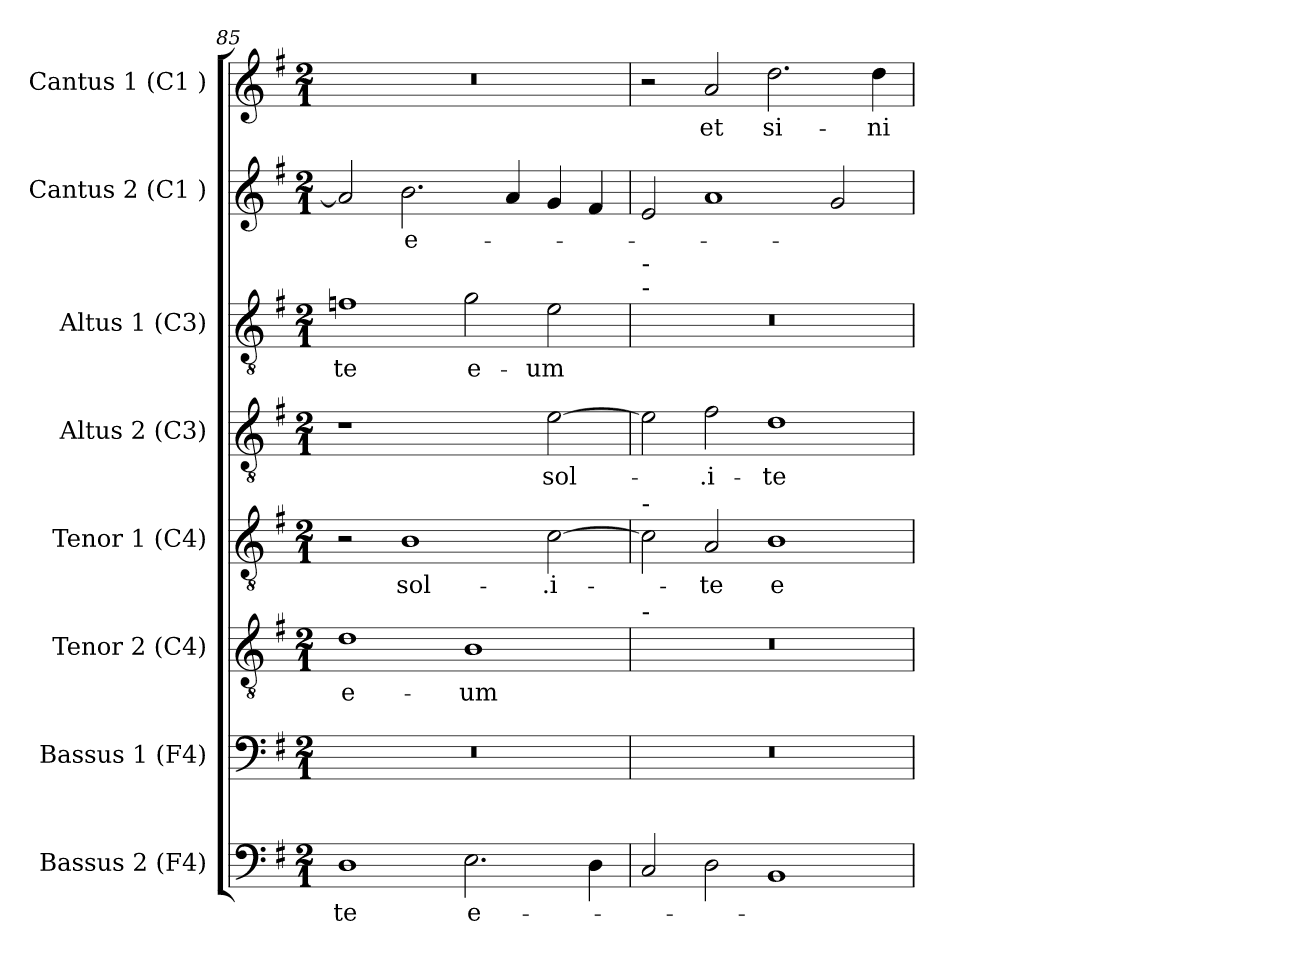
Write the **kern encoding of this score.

**kern	**text	**kern	**kern	**text	**kern	**text	**kern	**text	**kern	**text	**kern	**text	**kern	**text
*part8	*part8	*part7	*part6	*part6	*part5	*part5	*part4	*part4	*part3	*part3	*part2	*part2	*part1	*part1
*staff8	*staff8	*staff7	*staff6	*staff6	*staff5	*staff5	*staff4	*staff4	*staff3	*staff3	*staff2	*staff2	*staff1	*staff1
*I"Bassus 2 (F4)	*	*I"Bassus 1 (F4)	*I"Tenor 2 (C4)	*	*I"Tenor 1 (C4)	*	*I"Altus 2 (C3)	*	*I"Altus 1 (C3)	*	*I"Cantus 2 (C1 )	*	*I"Cantus 1 (C1 )	*
*I'B2	*	*I'B1	*I'T2	*	*I'T1	*	*I'A2	*	*I'A1	*	*I'C2	*	*I'C1	*
*clefF4	*	*clefF4	*clefGv2	*	*clefGv2	*	*clefGv2	*	*clefGv2	*	*clefG2	*	*clefG2	*
*k[f#]	*	*k[f#]	*k[f#]	*	*k[f#]	*	*k[f#]	*	*k[f#]	*	*k[f#]	*	*k[f#]	*
*G:	*	*G:	*G:	*	*G:	*	*G:	*	*G:	*	*G:	*	*G:	*
*M2/1	*	*M2/1	*M2/1	*	*M2/1	*	*M2/1	*	*M2/1	*	*M2/1	*	*M2/1	*
=85	=85	=85	=85	=85	=85	=85	=85	=85	=85	=85	=85	=85	=85	=85
!	!LO:LY:b:cj	!	!	!LO:LY:b:cj	!	!	!	!	!	!LO:LY:b:cj	!	!	!	!
1D	-te	0r	1d	e-	2r	.	1r	.	1fn	-te	2a/]	.	0r	.
!	!	!	!	!	!	!LO:LY:b:cj	!	!	!	!	!	!LO:LY:b:rj	!	!
.	.	.	.	.	1B	sol-	.	.	.	.	2.b\	e-	.	.
!	!LO:LY:b:rj	!	!	!LO:LY:b:cj	!	!	!	!	!	!LO:LY:b:cj	!	!	!	!
2.E\	e-	.	1B	-um	.	.	2ryy	.	2g\	e-	.	.	.	.
.	.	.	.	.	.	.	.	.	.	.	4a/	.	.	.
!	!	!	!	!	!	!LO:LY:b:cj	!	!LO:LY:b:cj	!	!LO:LY:b:cj	!	!	!	!
.	.	.	.	.	[<2c\	-.i-	[<2e\	sol-	2e\	-um	4g/	.	.	.
4D\	.	.	.	.	.	.	.	.	.	.	4f#/	.	.	.
!!LO:LB:g=z
=86	=86	=86	=86	=86	=86	=86	=86	=86	=86	=86	=86	=86	=86	=86
!	!	!	!	!	!	!	!	!	!LO:TX:a:t=-	!	!	!	!	!
!	!	!	!	!	!	!	!	!	!LO:TX:a:t=-	!	!	!	!	!
!	!	!	!	!	!LO:TX:a:t=-	!	!	!	!	!	!	!	!	!
!	!	!	!LO:TX:a:t=-	!	!	!	!	!	!	!	!	!	!	!
2C/	.	0r	0r	.	2c\]	.	2e\]	.	0r	.	2e/	.	2r	.
!	!	!	!	!	!	!LO:LY:b:cj	!	!LO:LY:b:cj	!	!	!	!	!	!LO:LY:b:cj
2D\	.	.	.	.	2A/	-te	2f#\	-.i-	.	.	1a	.	2a/	et
!	!	!	!	!	!	!LO:LY:b:rj	!	!LO:LY:b:cj	!	!	!	!	!	!LO:LY:b:cj
1BB	.	.	.	.	1B	e-	1d	-te	.	.	.	.	2.dd\	si-
.	.	.	.	.	.	.	.	.	.	.	2g/	.	.	.
!	!	!	!	!	!	!	!	!	!	!	!	!	!	!LO:LY:b:cj
.	.	.	.	.	.	.	.	.	.	.	.	.	4dd\	-ni-
=	=	=	=	=	=	=	=	=	=	=	=	=	=	=
*-	*-	*-	*-	*-	*-	*-	*-	*-	*-	*-	*-	*-	*-	*-
